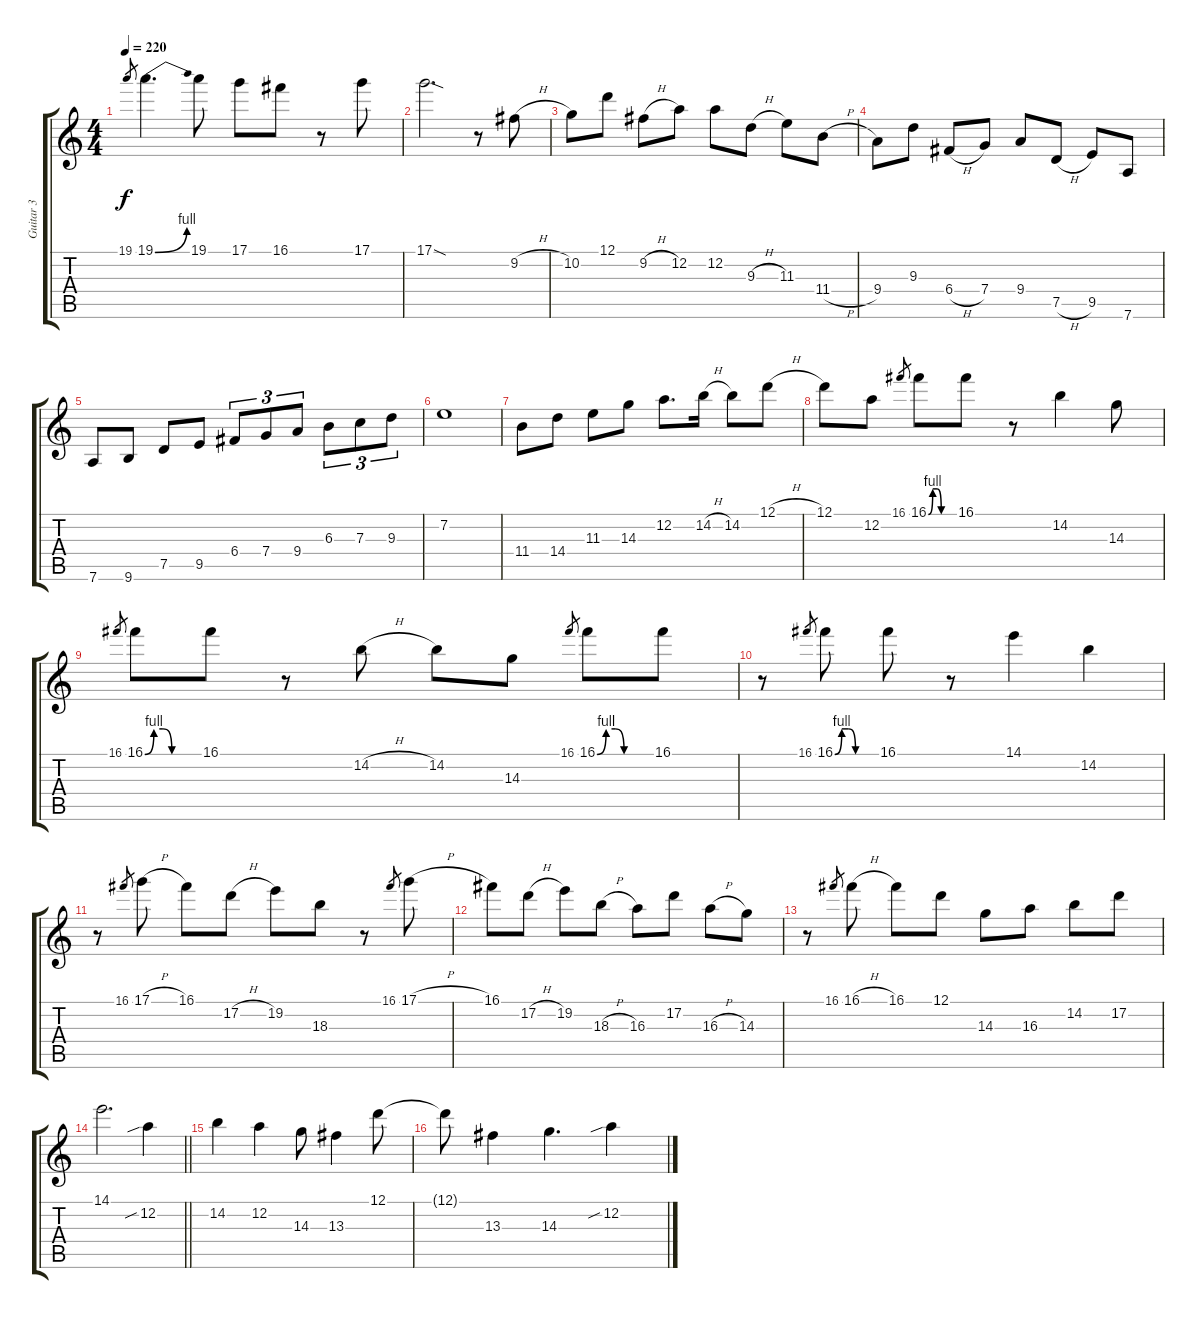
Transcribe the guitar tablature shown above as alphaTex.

\track ("Guitar 3" "Guitar 3") {instrument distortionguitar}
\staff {score tabs}
\tuning (D4 A3 F3 C3 G2 D2) {hide}
\ts (4 4)
\tempo 220
\clef g2
\ks c
19.1.8{gr dy f} 19.1{be (bend 0 0 60 4)}.4{d} 19.1.8 17.1.8 16.1.8 r.8 17.1.8 |
17.1{sod}.2{d} r.8 9.2{h}.8 |
10.2.8 12.1.8 9.2{h}.8 12.2.8 12.2.8 9.3{h}.8 11.3.8 11.4{h}.8 |
9.4.8 9.3.8 6.4{h}.8 7.4.8 9.4.8 7.5{h}.8 9.5.8 7.6.8 |
7.6.8 9.6.8 7.5.8 9.5.8 6.4.8{tu (3 2)} 7.4.8{tu (3 2)} 9.4.8{tu (3 2)} 6.3.8{tu (3 2)} 7.3.8{tu (3 2)} 9.3.8{tu (3 2)} |
7.2.1 |
11.4.8 14.4.8 11.3.8 14.3.8 12.2.8{d} 14.2{h}.16 14.2.8 12.1{h}.8 |
12.1.8 12.2.8 16.1.8{gr} 16.1{be (custom 0 0 10 4 20 4 30 0 38 0 42 0 60 0)}.8 16.1.8 r.8 14.2.4 14.3.8 |
16.1.8{gr} 16.1{be (custom 0 0 10 4 20 4 30 0 60 0)}.8 16.1.8 r.8 14.2{h}.8 14.2.8 14.3.8 16.1.8{gr} 16.1{be (custom 0 0 10 4 20 4 30 0 60 0)}.8 16.1.8 |
r.8 16.1.8{gr} 16.1{be (custom 0 0 10 4 20 4 30 0 60 0)}.8 16.1.8 r.8 14.1.4 14.2.4 |
r.8 16.1.8{gr} 17.1{h}.8 16.1.8 17.2{h}.8 19.2.8 18.3.8 r.8 16.1.8{gr} 17.1{h}.8 |
16.1.8 17.2{h}.8 19.2.8 18.3{h}.8 16.3.8 17.2.8 16.3{h}.8 14.3.8 |
r.8 16.1.8{gr} 16.1{h}.8 16.1.8 12.1.8 14.3.8 16.3.8 14.2.8 17.2.8 |
\barLineRight lightlight
14.1.2{d} 12.2{sib}.4 |
14.2.4 12.2.4 14.3.8 13.3.4 12.1.8 |
12.1{t}.8 13.3.4 14.3.4{d} 12.2{sib}.4
